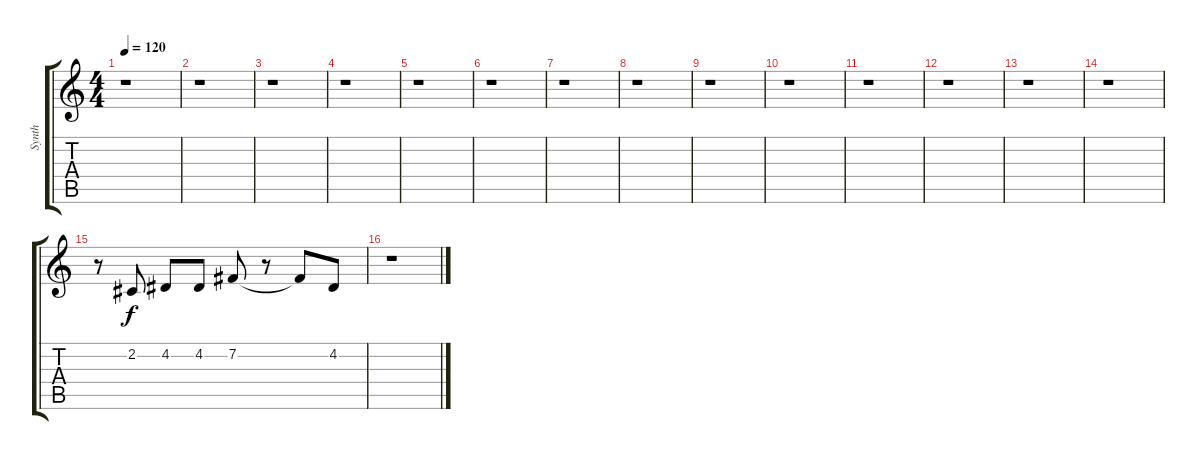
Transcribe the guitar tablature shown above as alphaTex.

\track ("Synth" "Synth") {instrument lead1square}
\staff {score tabs}
\tuning (E4 B3 G3 D3 A2 E2) {hide}
\ts (4 4)
\tempo 120
\clef g2
\ks c
r.1{dy f} |
r.1 |
r.1 |
r.1 |
r.1 |
r.1 |
r.1 |
r.1 |
r.1 |
r.1 |
r.1 |
r.1 |
r.1 |
r.1 |
r.8 2.2.8 4.2.8 4.2.8 7.2.8 r.8 7.2{t}.8 4.2.8 |
r.1
